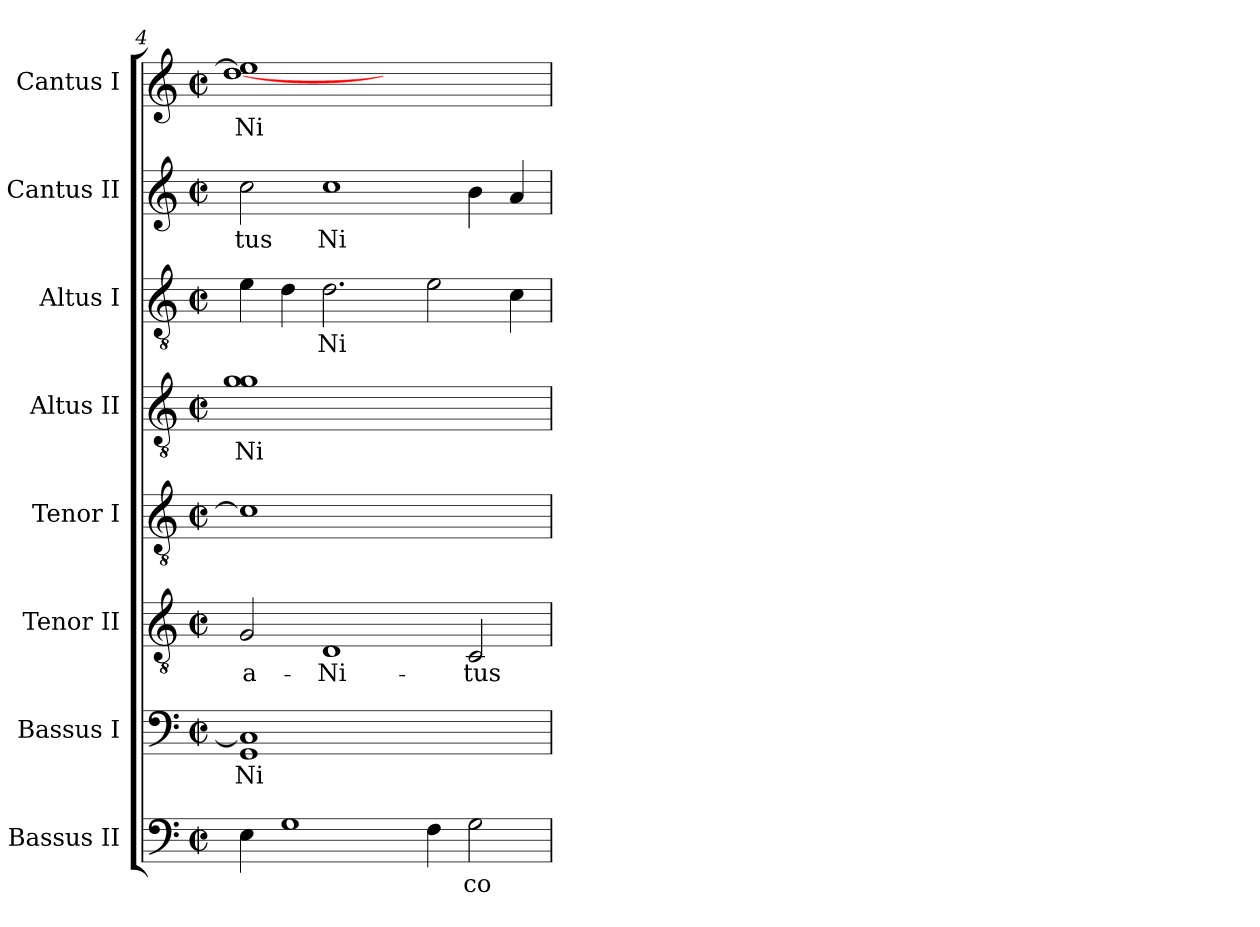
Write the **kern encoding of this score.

**kern	**text	**kern	**text	**kern	**text	**kern	**kern	**text	**kern	**text	**kern	**text	**kern	**text
*part8	*part8	*part7	*part7	*part6	*part6	*part5	*part4	*part4	*part3	*part3	*part2	*part2	*part1	*part1
*staff8	*staff8	*staff7	*staff7	*staff6	*staff6	*staff5	*staff4	*staff4	*staff3	*staff3	*staff2	*staff2	*staff1	*staff1
*I"Bassus II	*	*I"Bassus I	*	*I"Tenor II	*	*I"Tenor I	*I"Altus II	*	*I"Altus I	*	*I"Cantus II	*	*I"Cantus I	*
*clefF4	*	*clefF4	*	*clefGv2	*	*clefGv2	*clefGv2	*	*clefGv2	*	*clefG2	*	*clefG2	*
*M2/2	*	*M2/2	*	*M2/2	*	*M2/2	*M2/2	*	*M2/2	*	*M2/2	*	*M2/2	*
*met(c|)	*	*met(c|)	*	*met(c|)	*	*met(c|)	*met(c|)	*	*met(c|)	*	*met(c|)	*	*met(c|)	*
=4	=4	=4	=4	=4	=4	=4	=4	=4	=4	=4	=4	=4	=4	=4
!	!	!	!LO:LY:b:cj	!	!LO:LY:b:cj	!	!	!LO:LY:b:cj	!	!	!	!LO:LY:b:cj	!	!LO:LY:b:cj
4E\	.	1C] 1GG	Ni	2G/	-a-	1c]	1g 1g	Ni-	4e\	.	2cc\	tus	1ee] [>1dd	Ni
1G	.	.	.	.	.	.	.	.	4d\	.	.	.	.	.
!	!	!	!	!	!LO:LY:b:cj	!	!	!	!	!LO:LY:b:cj	!	!LO:LY:b:cj	!	!
.	.	.	.	1D	Ni-	.	.	.	2.d\	Ni	1cc	Ni	.	.
.	.	1ryy	.	.	.	1ryy	1ryy	.	.	.	.	.	1ryy	.
4F\	.	.	.	.	.	.	.	.	2e\	.	.	.	.	.
!	!LO:LY:b:cj	!	!	!	!LO:LY:b:cj	!	!	!	!	!	!	!	!	!
2G\	-co-	.	.	2C/	-tus	.	.	.	.	.	4b\	.	.	.
.	.	.	.	.	.	.	.	.	4c\	.	4a/	.	.	.
=	=	=	=	=	=	=	=	=	=	=	=	=	=	=
*-	*-	*-	*-	*-	*-	*-	*-	*-	*-	*-	*-	*-	*-	*-
